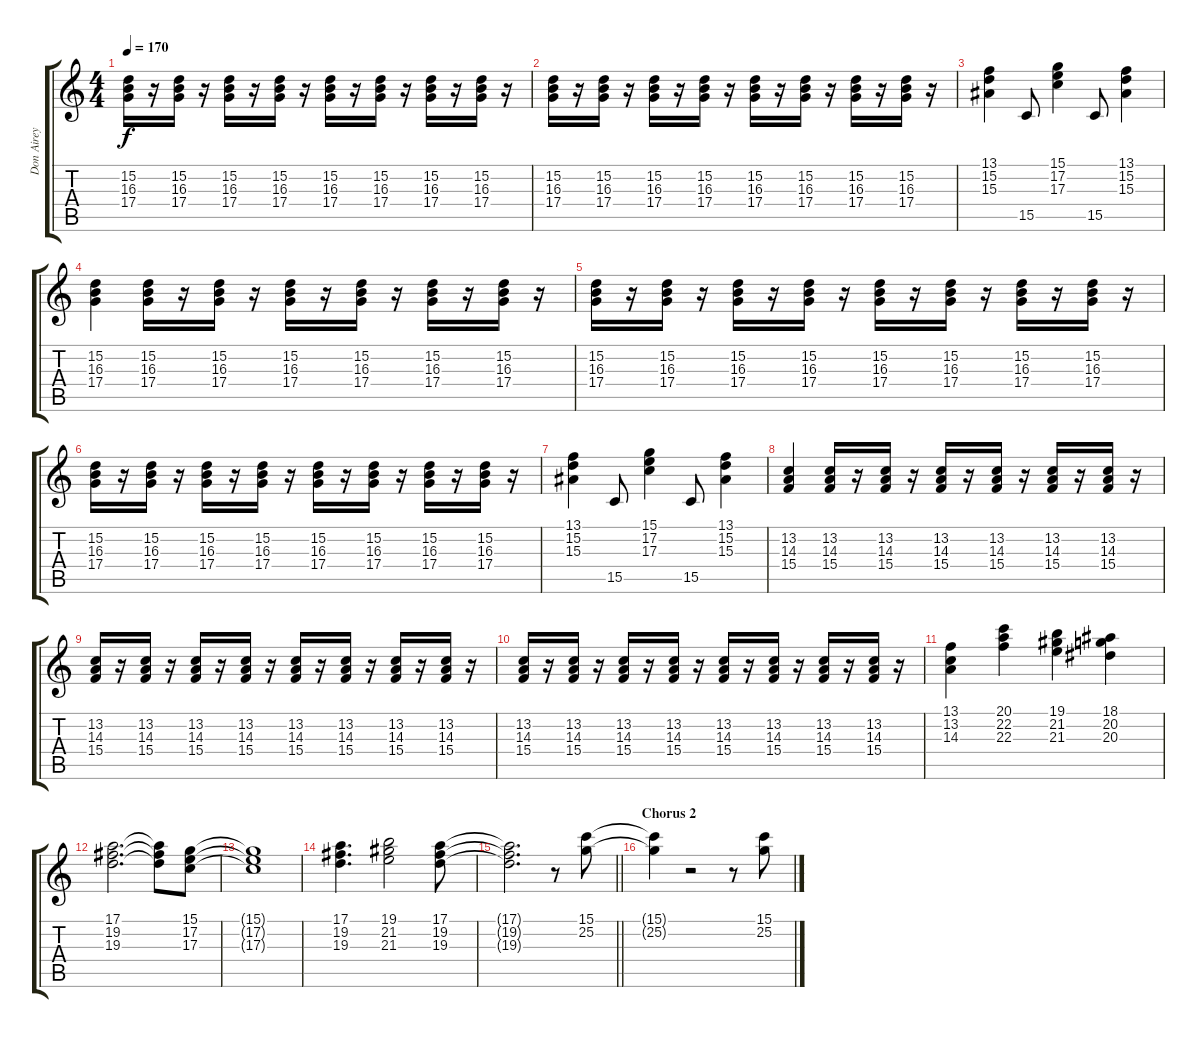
\track ("Don Airey - Right Hand" "Don Airey ") {instrument drawbarorgan}
\staff {score tabs}
\tuning (E4 B3 G3 D3 A2 E2) {hide}
\ts (4 4)
\tempo 170
\clef g2
\ks c
(15.2 16.3 17.4).16{dy f} r.16 (15.2 16.3 17.4).16 r.16 (15.2 16.3 17.4).16 r.16 (15.2 16.3 17.4).16 r.16 (15.2 16.3 17.4).16 r.16 (15.2 16.3 17.4).16 r.16 (15.2 16.3 17.4).16 r.16 (15.2 16.3 17.4).16 r.16 |
(15.2 16.3 17.4).16 r.16 (15.2 16.3 17.4).16 r.16 (15.2 16.3 17.4).16 r.16 (15.2 16.3 17.4).16 r.16 (15.2 16.3 17.4).16 r.16 (15.2 16.3 17.4).16 r.16 (15.2 16.3 17.4).16 r.16 (15.2 16.3 17.4).16 r.16 |
(13.1 15.2 15.3).4 15.5.8 (15.1 17.2 17.3).4 15.5.8 (13.1 15.2 15.3).4 |
(15.2 16.3 17.4).4 (15.2 16.3 17.4).16 r.16 (15.2 16.3 17.4).16 r.16 (15.2 16.3 17.4).16 r.16 (15.2 16.3 17.4).16 r.16 (15.2 16.3 17.4).16 r.16 (15.2 16.3 17.4).16 r.16 |
(15.2 16.3 17.4).16 r.16 (15.2 16.3 17.4).16 r.16 (15.2 16.3 17.4).16 r.16 (15.2 16.3 17.4).16 r.16 (15.2 16.3 17.4).16 r.16 (15.2 16.3 17.4).16 r.16 (15.2 16.3 17.4).16 r.16 (15.2 16.3 17.4).16 r.16 |
(15.2 16.3 17.4).16 r.16 (15.2 16.3 17.4).16 r.16 (15.2 16.3 17.4).16 r.16 (15.2 16.3 17.4).16 r.16 (15.2 16.3 17.4).16 r.16 (15.2 16.3 17.4).16 r.16 (15.2 16.3 17.4).16 r.16 (15.2 16.3 17.4).16 r.16 |
(13.1 15.2 15.3).4 15.5.8 (15.1 17.2 17.3).4 15.5.8 (13.1 15.2 15.3).4 |
(13.2 14.3 15.4).4 (13.2 14.3 15.4).16 r.16 (13.2 14.3 15.4).16 r.16 (13.2 14.3 15.4).16 r.16 (13.2 14.3 15.4).16 r.16 (13.2 14.3 15.4).16 r.16 (13.2 14.3 15.4).16 r.16 |
(13.2 14.3 15.4).16 r.16 (13.2 14.3 15.4).16 r.16 (13.2 14.3 15.4).16 r.16 (13.2 14.3 15.4).16 r.16 (13.2 14.3 15.4).16 r.16 (13.2 14.3 15.4).16 r.16 (13.2 14.3 15.4).16 r.16 (13.2 14.3 15.4).16 r.16 |
(13.2 14.3 15.4).16 r.16 (13.2 14.3 15.4).16 r.16 (13.2 14.3 15.4).16 r.16 (13.2 14.3 15.4).16 r.16 (13.2 14.3 15.4).16 r.16 (13.2 14.3 15.4).16 r.16 (13.2 14.3 15.4).16 r.16 (13.2 14.3 15.4).16 r.16 |
(13.1 13.2 14.3).4 (20.1 22.2 22.3).4 (19.1 21.2 21.3).4 (18.1 20.2 20.3).4 |
(17.1 19.2 19.3).2{d} (17.1{t} 19.2{t} 19.3{t}).8 (15.1 17.2 17.3).8 |
(15.1{t} 17.2{t} 17.3{t}).1 |
(17.1 19.2 19.3).4{d} (19.1 21.2 21.3).2 (17.1 19.2 19.3).8 |
\barLineRight lightlight
(17.1{t} 19.2{t} 19.3{t}).2{d} r.8 (15.1 25.2).8 |
\section ("" "Chorus 2")
(15.1{t} 25.2{t}).4 r.2 r.8 (15.1 25.2).8
